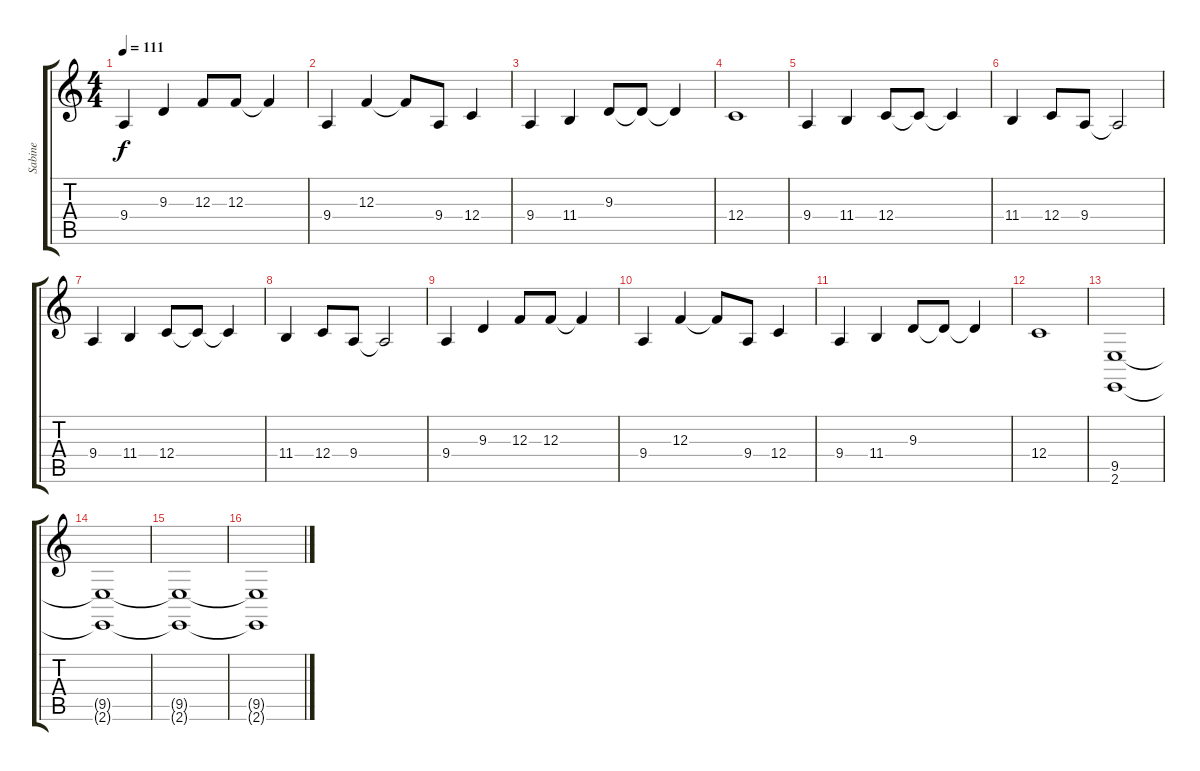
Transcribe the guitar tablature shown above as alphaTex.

\track ("Sabine" "Sabine") {instrument stringensemble1}
\staff {score tabs}
\tuning (D4 A3 F3 C3 G2 D2) {hide}
\ts (4 4)
\tempo 111
\clef g2
\ks c
9.4.4{dy f} 9.3.4 12.3.8 12.3.8 12.3{t}.4 |
9.4.4 12.3.4 12.3{t}.8 9.4.8 12.4.4 |
9.4.4 11.4.4 9.3.8 9.3{t}.8 9.3{t}.4 |
12.4.1 |
9.4.4 11.4.4 12.4.8 12.4{t}.8 12.4{t}.4 |
11.4.4 12.4.8 9.4.8 9.4{t}.2 |
9.4.4 11.4.4 12.4.8 12.4{t}.8 12.4{t}.4 |
11.4.4 12.4.8 9.4.8 9.4{t}.2 |
9.4.4 9.3.4 12.3.8 12.3.8 12.3{t}.4 |
9.4.4 12.3.4 12.3{t}.8 9.4.8 12.4.4 |
9.4.4 11.4.4 9.3.8 9.3{t}.8 9.3{t}.4 |
12.4.1 |
(9.5 2.6).1 |
(9.5{t} 2.6{t}).1 |
(9.5{t} 2.6{t}).1 |
(9.5{t} 2.6{t}).1
